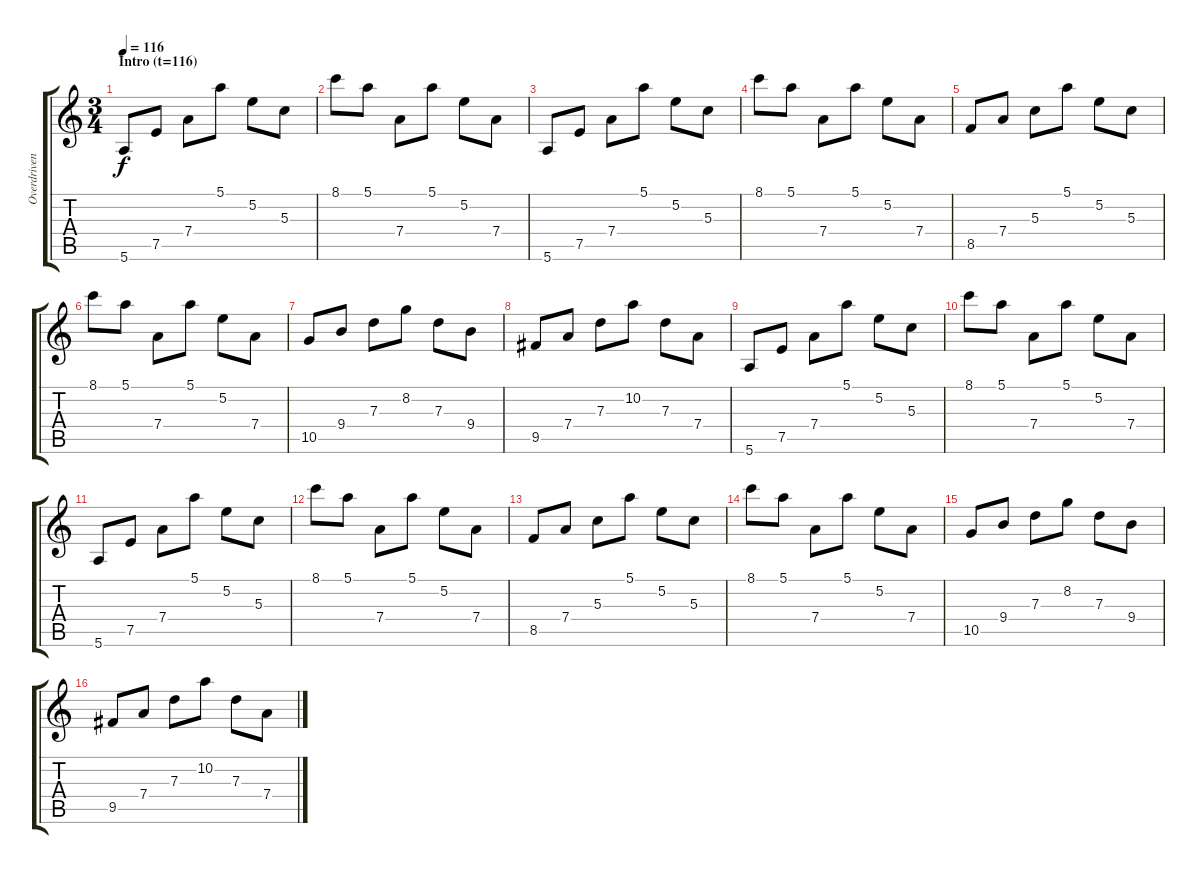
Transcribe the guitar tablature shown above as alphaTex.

\track ("Overdriven Guitar I" "Overdriven") {instrument overdrivenguitar}
\staff {score tabs}
\tuning (E4 B3 G3 D3 A2 E2) {hide}
\ts (3 4)
\section ("" "Intro (t=116)")
\tempo 116
\clef g2
\ks c
5.6.8{dy f instrument acousticguitarsteel} 7.5.8 7.4.8 5.1.8 5.2.8 5.3.8 |
8.1.8{instrument acousticguitarsteel} 5.1.8 7.4.8 5.1.8 5.2.8 7.4.8 |
5.6.8{instrument acousticguitarsteel} 7.5.8 7.4.8 5.1.8 5.2.8 5.3.8 |
8.1.8{instrument acousticguitarsteel} 5.1.8 7.4.8 5.1.8 5.2.8 7.4.8 |
8.5.8{instrument acousticguitarsteel} 7.4.8 5.3.8 5.1.8 5.2.8 5.3.8 |
8.1.8{instrument acousticguitarsteel} 5.1.8 7.4.8 5.1.8 5.2.8 7.4.8 |
10.5.8{instrument acousticguitarsteel} 9.4.8 7.3.8 8.2.8 7.3.8 9.4.8 |
9.5.8{instrument acousticguitarsteel} 7.4.8 7.3.8 10.2.8 7.3.8 7.4.8 |
5.6.8{instrument acousticguitarsteel} 7.5.8 7.4.8 5.1.8 5.2.8 5.3.8 |
8.1.8{instrument acousticguitarsteel} 5.1.8 7.4.8 5.1.8 5.2.8 7.4.8 |
5.6.8{instrument acousticguitarsteel} 7.5.8 7.4.8 5.1.8 5.2.8 5.3.8 |
8.1.8{instrument acousticguitarsteel} 5.1.8 7.4.8 5.1.8 5.2.8 7.4.8 |
8.5.8{instrument acousticguitarsteel} 7.4.8 5.3.8 5.1.8 5.2.8 5.3.8 |
8.1.8{instrument acousticguitarsteel} 5.1.8 7.4.8 5.1.8 5.2.8 7.4.8 |
10.5.8{instrument acousticguitarsteel} 9.4.8 7.3.8 8.2.8 7.3.8 9.4.8 |
9.5.8{instrument acousticguitarsteel} 7.4.8 7.3.8 10.2.8 7.3.8 7.4.8
